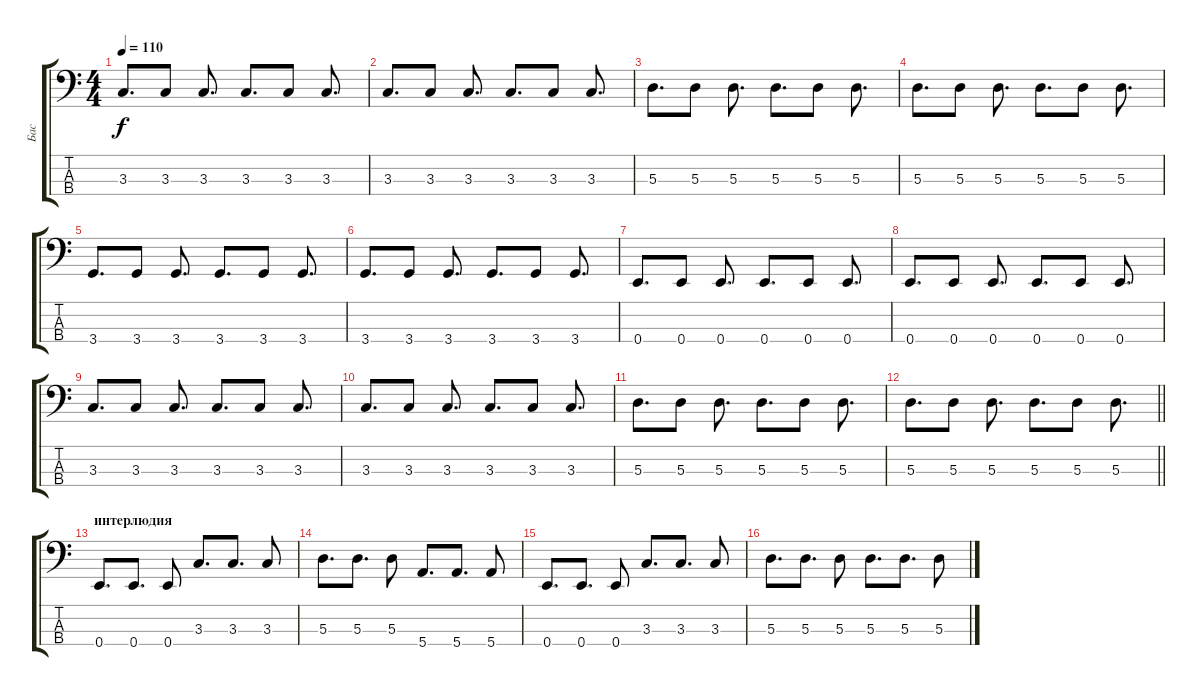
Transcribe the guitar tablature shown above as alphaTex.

\track ("Бас" "Бас") {instrument electricbassfinger}
\staff {score tabs}
\tuning (G2 D2 A1 E1) {hide}
\ts (4 4)
\tempo 110
\clef f4
\ks c
3.3.8{d dy f} 3.3.8 3.3.8{d} 3.3.8{d} 3.3.8 3.3.8{d} |
3.3.8{d} 3.3.8 3.3.8{d} 3.3.8{d} 3.3.8 3.3.8{d} |
5.3.8{d} 5.3.8 5.3.8{d} 5.3.8{d} 5.3.8 5.3.8{d} |
5.3.8{d} 5.3.8 5.3.8{d} 5.3.8{d} 5.3.8 5.3.8{d} |
3.4.8{d} 3.4.8 3.4.8{d} 3.4.8{d} 3.4.8 3.4.8{d} |
3.4.8{d} 3.4.8 3.4.8{d} 3.4.8{d} 3.4.8 3.4.8{d} |
0.4.8{d} 0.4.8 0.4.8{d} 0.4.8{d} 0.4.8 0.4.8{d} |
0.4.8{d} 0.4.8 0.4.8{d} 0.4.8{d} 0.4.8 0.4.8{d} |
3.3.8{d} 3.3.8 3.3.8{d} 3.3.8{d} 3.3.8 3.3.8{d} |
3.3.8{d} 3.3.8 3.3.8{d} 3.3.8{d} 3.3.8 3.3.8{d} |
5.3.8{d} 5.3.8 5.3.8{d} 5.3.8{d} 5.3.8 5.3.8{d} |
\barLineRight lightlight
5.3.8{d} 5.3.8 5.3.8{d} 5.3.8{d} 5.3.8 5.3.8{d} |
\section ("" "интерлюдия")
0.4.8{d} 0.4.8{d} 0.4.8 3.3.8{d} 3.3.8{d} 3.3.8 |
5.3.8{d} 5.3.8{d} 5.3.8 5.4.8{d} 5.4.8{d} 5.4.8 |
0.4.8{d} 0.4.8{d} 0.4.8 3.3.8{d} 3.3.8{d} 3.3.8 |
5.3.8{d} 5.3.8{d} 5.3.8 5.3.8{d} 5.3.8{d} 5.3.8
